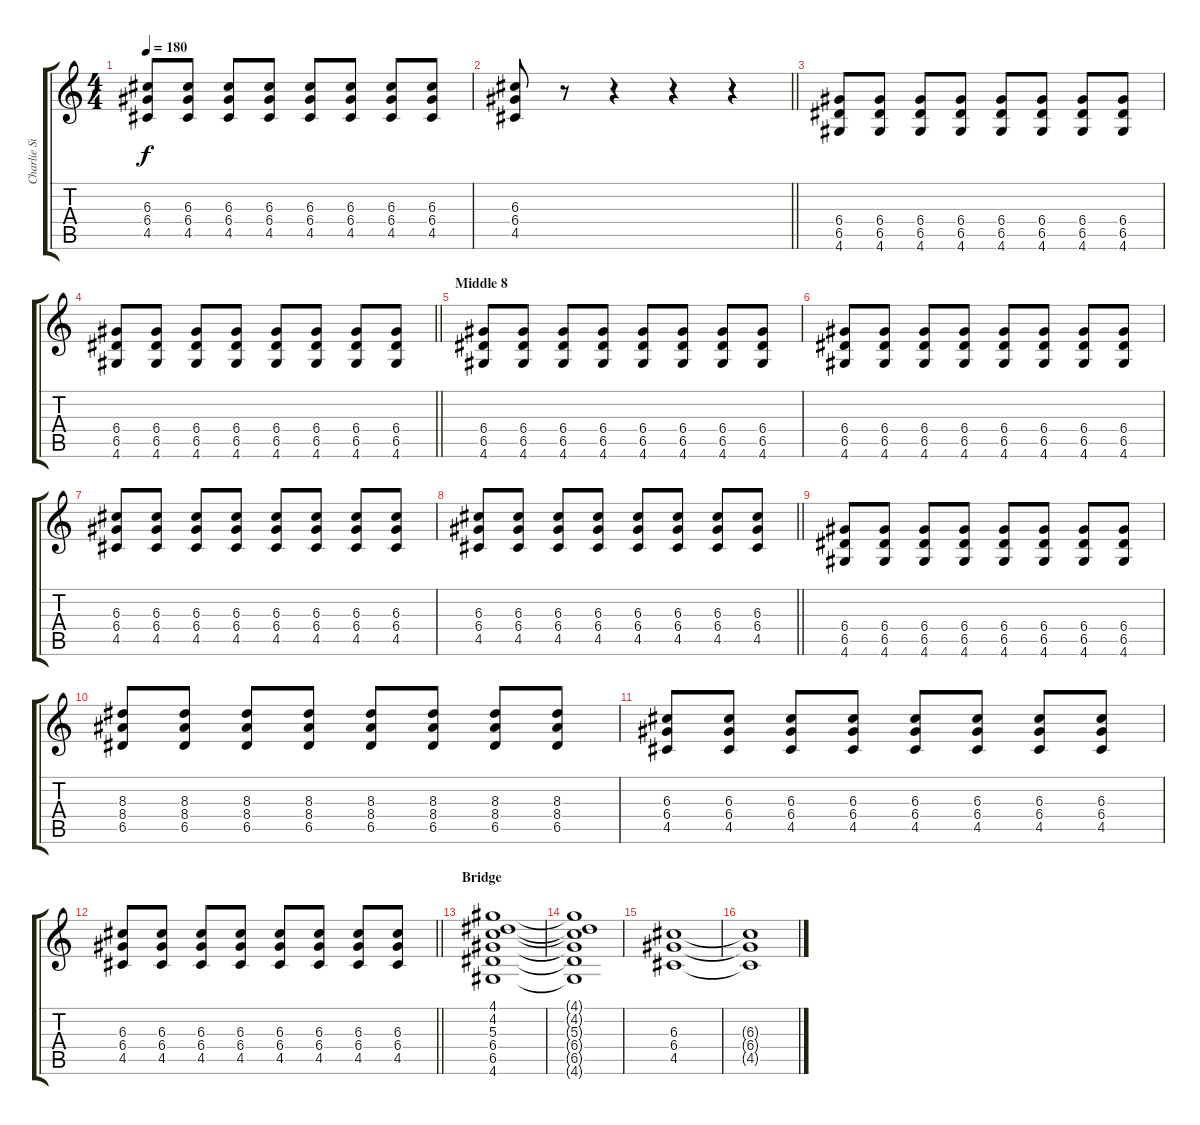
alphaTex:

\track ("Charlie Simpson" "Charlie Si") {instrument distortionguitar}
\staff {score tabs}
\tuning (E4 B3 G3 D3 A2 E2) {hide}
\ts (4 4)
\tempo 180
\clef g2
\ks c
(6.3 6.4 4.5).8{dy f} (6.3 6.4 4.5).8 (6.3 6.4 4.5).8 (6.3 6.4 4.5).8 (6.3 6.4 4.5).8 (6.3 6.4 4.5).8 (6.3 6.4 4.5).8 (6.3 6.4 4.5).8 |
\barLineRight lightlight
(6.3 6.4 4.5).8 r.8 r.4 r.4 r.4 |
(6.4 6.5 4.6).8 (6.4 6.5 4.6).8 (6.4 6.5 4.6).8 (6.4 6.5 4.6).8 (6.4 6.5 4.6).8 (6.4 6.5 4.6).8 (6.4 6.5 4.6).8 (6.4 6.5 4.6).8 |
\barLineRight lightlight
(6.4 6.5 4.6).8 (6.4 6.5 4.6).8 (6.4 6.5 4.6).8 (6.4 6.5 4.6).8 (6.4 6.5 4.6).8 (6.4 6.5 4.6).8 (6.4 6.5 4.6).8 (6.4 6.5 4.6).8 |
\section ("" "Middle 8")
(6.4 6.5 4.6).8 (6.4 6.5 4.6).8 (6.4 6.5 4.6).8 (6.4 6.5 4.6).8 (6.4 6.5 4.6).8 (6.4 6.5 4.6).8 (6.4 6.5 4.6).8 (6.4 6.5 4.6).8 |
(6.4 6.5 4.6).8 (6.4 6.5 4.6).8 (6.4 6.5 4.6).8 (6.4 6.5 4.6).8 (6.4 6.5 4.6).8 (6.4 6.5 4.6).8 (6.4 6.5 4.6).8 (6.4 6.5 4.6).8 |
(6.3 6.4 4.5).8 (6.3 6.4 4.5).8 (6.3 6.4 4.5).8 (6.3 6.4 4.5).8 (6.3 6.4 4.5).8 (6.3 6.4 4.5).8 (6.3 6.4 4.5).8 (6.3 6.4 4.5).8 |
\barLineRight lightlight
(6.3 6.4 4.5).8 (6.3 6.4 4.5).8 (6.3 6.4 4.5).8 (6.3 6.4 4.5).8 (6.3 6.4 4.5).8 (6.3 6.4 4.5).8 (6.3 6.4 4.5).8 (6.3 6.4 4.5).8 |
(6.4 6.5 4.6).8 (6.4 6.5 4.6).8 (6.4 6.5 4.6).8 (6.4 6.5 4.6).8 (6.4 6.5 4.6).8 (6.4 6.5 4.6).8 (6.4 6.5 4.6).8 (6.4 6.5 4.6).8 |
(8.3 8.4 6.5).8 (8.3 8.4 6.5).8 (8.3 8.4 6.5).8 (8.3 8.4 6.5).8 (8.3 8.4 6.5).8 (8.3 8.4 6.5).8 (8.3 8.4 6.5).8 (8.3 8.4 6.5).8 |
(6.3 6.4 4.5).8 (6.3 6.4 4.5).8 (6.3 6.4 4.5).8 (6.3 6.4 4.5).8 (6.3 6.4 4.5).8 (6.3 6.4 4.5).8 (6.3 6.4 4.5).8 (6.3 6.4 4.5).8 |
\barLineRight lightlight
(6.3 6.4 4.5).8 (6.3 6.4 4.5).8 (6.3 6.4 4.5).8 (6.3 6.4 4.5).8 (6.3 6.4 4.5).8 (6.3 6.4 4.5).8 (6.3 6.4 4.5).8 (6.3 6.4 4.5).8 |
\section ("" "Bridge")
(4.1 4.2 5.3 6.4 6.5 4.6).1 |
(4.1{t} 4.2{t} 5.3{t} 6.4{t} 6.5{t} 4.6{t}).1 |
(6.3 6.4 4.5).1 |
(6.3{t} 6.4{t} 4.5{t}).1
